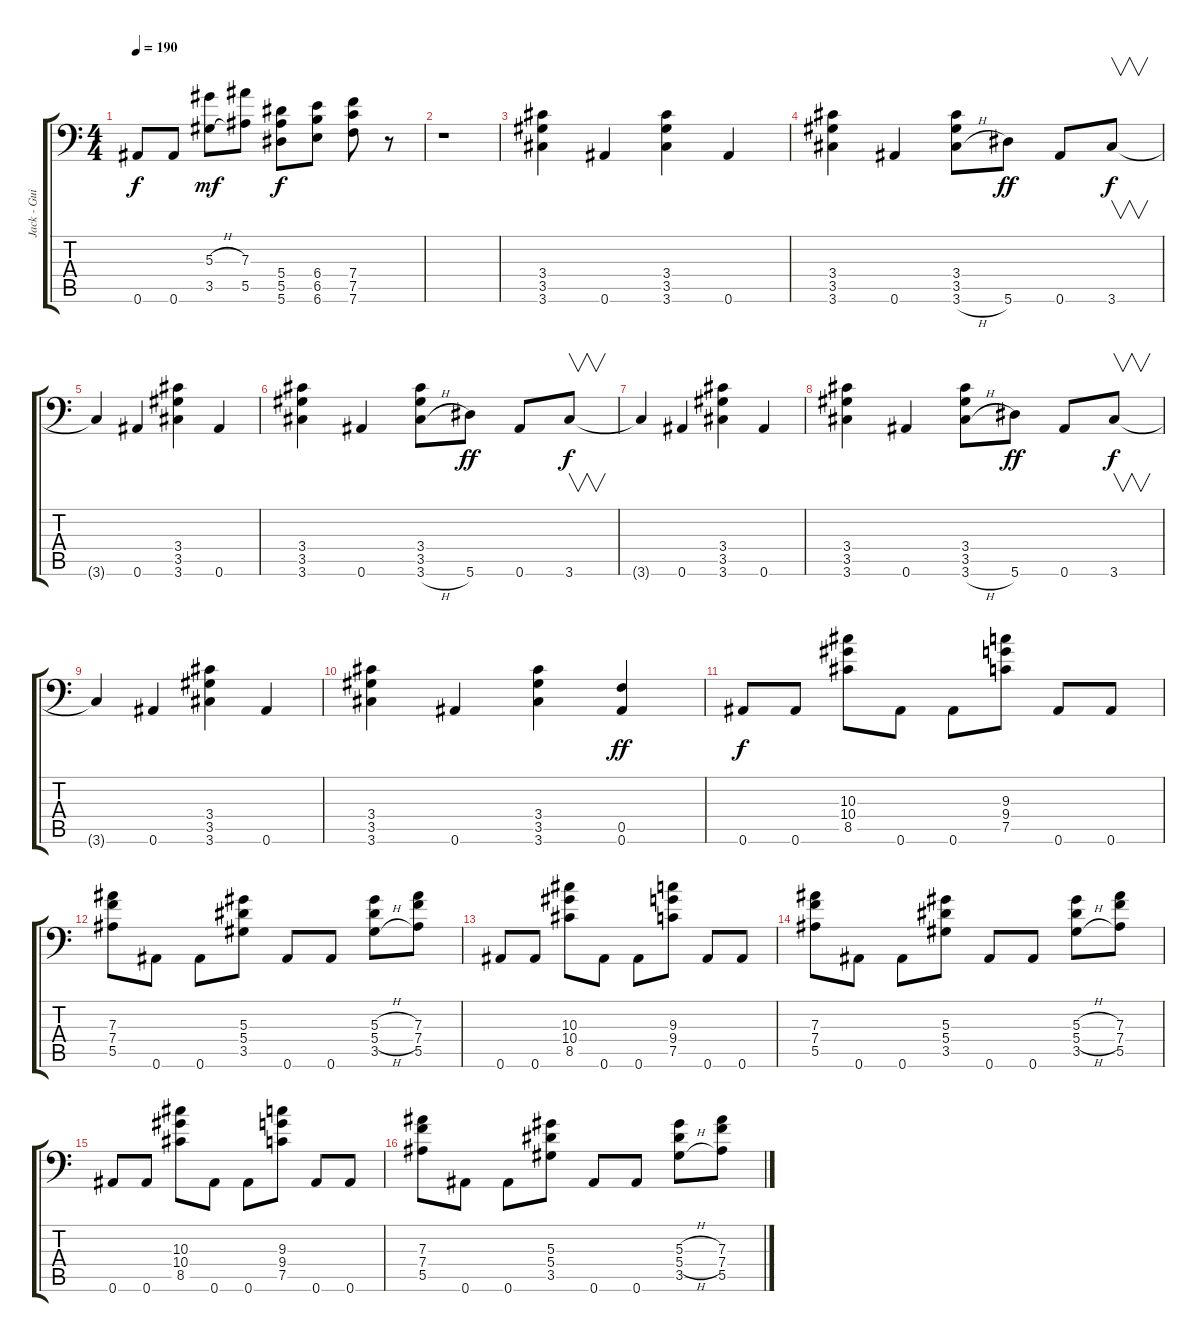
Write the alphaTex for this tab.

\track ("Jack - Guitar" "Jack - Gui") {instrument distortionguitar}
\staff {score tabs}
\tuning (C4 G3 Eb3 Bb2 F2 Bb1) {hide}
\ts (4 4)
\tempo 190
\clef f4
\ks c
0.6.8{dy f} 0.6.8 (5.3{h} 3.5{h}).8{dy mf} (7.3 5.5).8 (5.4 5.5 5.6).8{dy f} (6.4 6.5 6.6).8 (7.4 7.5 7.6).8 r.8 |
r.1 |
(3.4 3.5 3.6).4 0.6.4 (3.4 3.5 3.6).4 0.6.4 |
(3.4 3.5 3.6).4 0.6.4 (3.4 3.5 3.6{h}).8 5.6.8{dy ff} 0.6.8 3.6.8{v dy f} |
3.6{t}.4 0.6.4 (3.4 3.5 3.6).4 0.6.4 |
(3.4 3.5 3.6).4 0.6.4 (3.4 3.5 3.6{h}).8 5.6.8{dy ff} 0.6.8 3.6.8{v dy f} |
3.6{t}.4 0.6.4 (3.4 3.5 3.6).4 0.6.4 |
(3.4 3.5 3.6).4 0.6.4 (3.4 3.5 3.6{h}).8 5.6.8{dy ff} 0.6.8 3.6.8{v dy f} |
3.6{t}.4 0.6.4 (3.4 3.5 3.6).4 0.6.4 |
(3.4 3.5 3.6).4 0.6.4 (3.4 3.5 3.6).4 (0.5 0.6).4{dy ff} |
0.6.8{dy f} 0.6.8 (10.3 10.4 8.5).8 0.6.8 0.6.8 (9.3 9.4 7.5).8 0.6.8 0.6.8 |
(7.3 7.4 5.5).8 0.6.8 0.6.8 (5.3 5.4 3.5).8 0.6.8 0.6.8 (5.3{h} 5.4{h} 3.5{h}).8 (7.3 7.4 5.5).8 |
0.6.8 0.6.8 (10.3 10.4 8.5).8 0.6.8 0.6.8 (9.3 9.4 7.5).8 0.6.8 0.6.8 |
(7.3 7.4 5.5).8 0.6.8 0.6.8 (5.3 5.4 3.5).8 0.6.8 0.6.8 (5.3{h} 5.4{h} 3.5{h}).8 (7.3 7.4 5.5).8 |
0.6.8 0.6.8 (10.3 10.4 8.5).8 0.6.8 0.6.8 (9.3 9.4 7.5).8 0.6.8 0.6.8 |
(7.3 7.4 5.5).8 0.6.8 0.6.8 (5.3 5.4 3.5).8 0.6.8 0.6.8 (5.3{h} 5.4{h} 3.5{h}).8 (7.3 7.4 5.5).8
